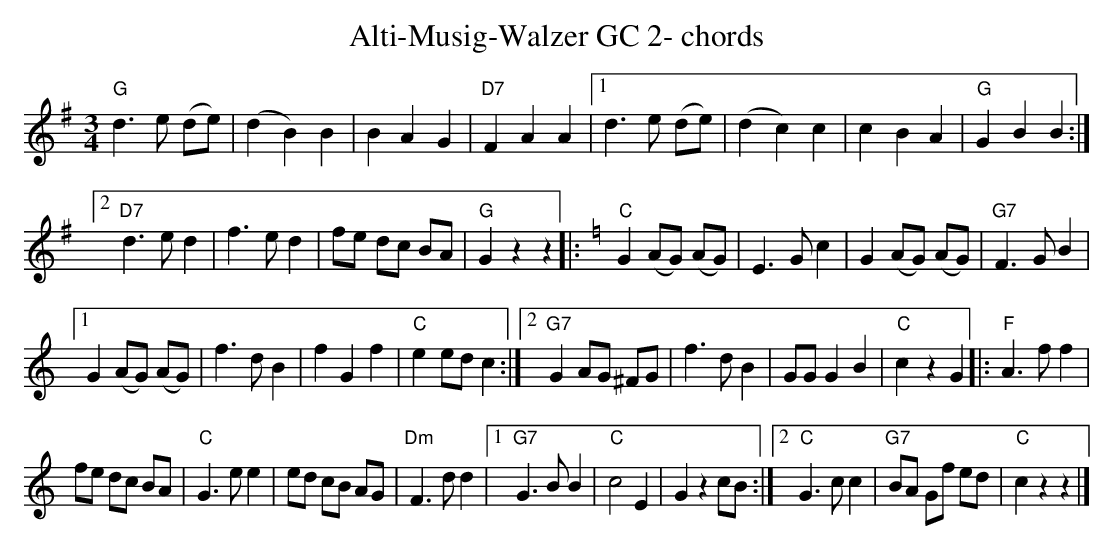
X:1
T:Alti-Musig-Walzer GC 2- chords
M:3/4
L:1/8
K:Gmaj%%MIDI gchordon
"G"d3e (de) | (d2B2)B2 | B2A2G2 | "D7"F2A2A2 |1 d3e (de) | (d2c2)c2 | c2B2A2 | "G"G2B2B2 :|2
"D7"d3ed2 | f3ed2 | fe dc BA | "G"G2z2z2 |: [K:Cmaj] "C"G2 (AG) (AG) | E3Gc2 | G2 (AG) (AG) | "G7"F3GB2 |1
G2 (AG) (AG) | f3dB2 | f2G2f2 | "C"e2 edc2 :|2 "G7"G2 AG ^FG | f3dB2 | GGG2B2 | "C"c2z2G2 |: "F"A3ff2 |
fe dc BA | "C"G3ee2 | ed cB AG | "Dm"F3dd2 |1 "G7"G3BB2 | "C"c4E2 | G2z2cB :|2 "C"G3cc2 | "G7"BA Gf ed | "C"c2z2z2 |]
